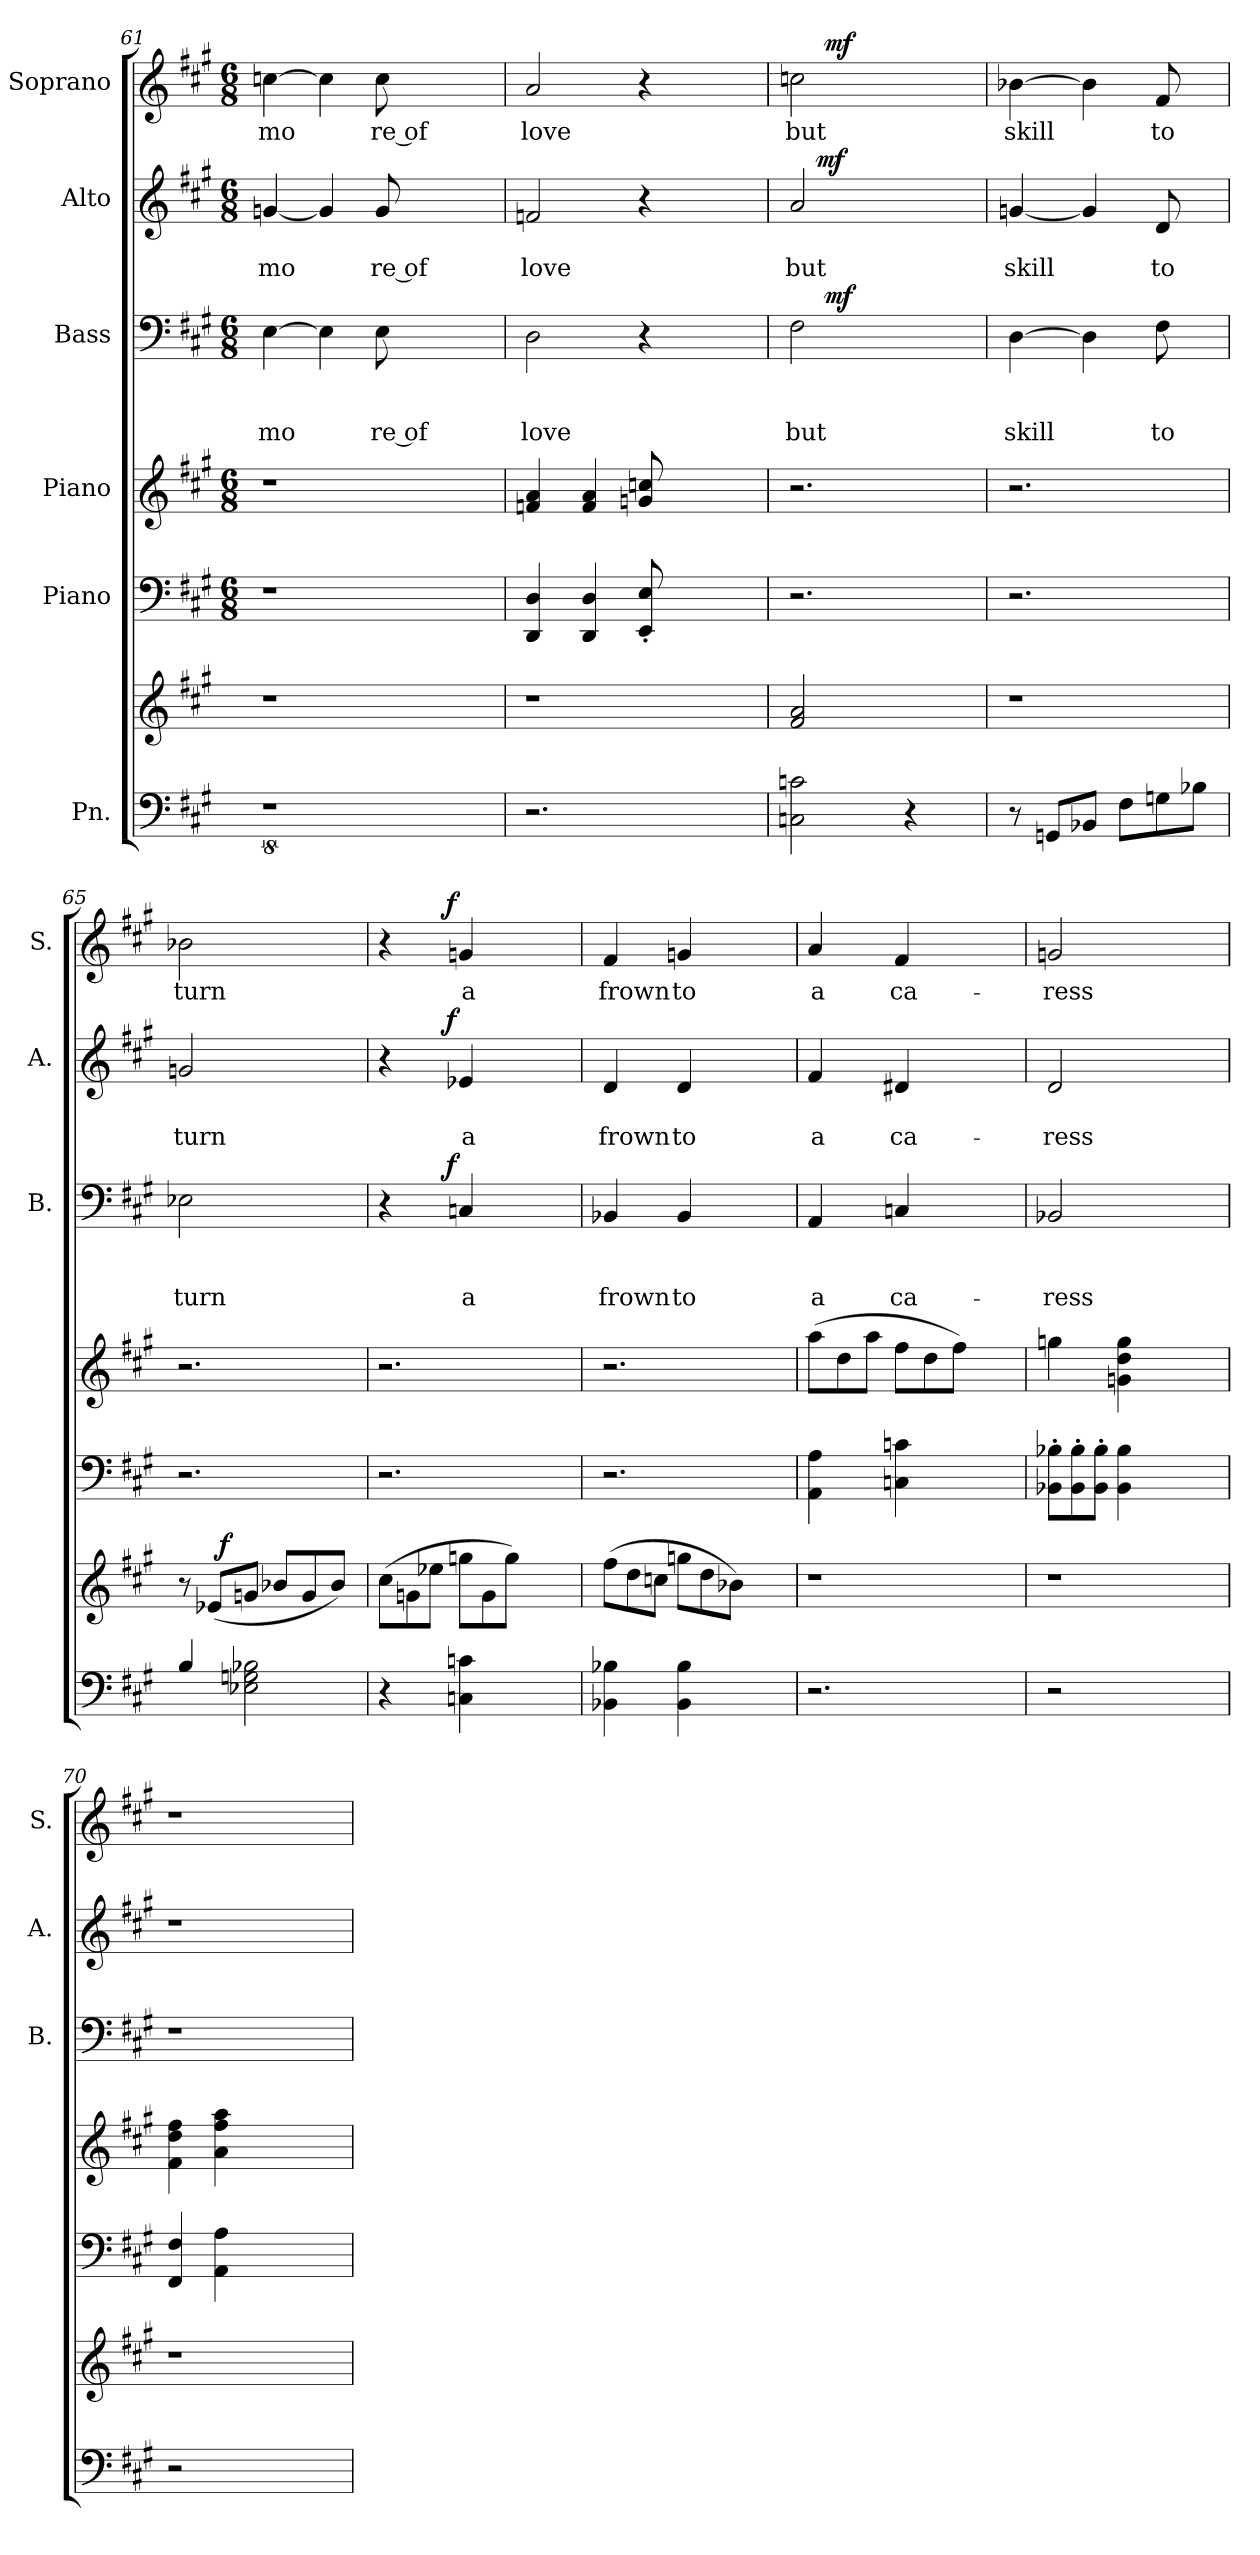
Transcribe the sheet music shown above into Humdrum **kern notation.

**kern	**kern	**dynam	**kern	**kern	**kern	**text	**text	**text	**dynam	**kern	**text	**text	**dynam	**kern	**text	**dynam
*part6	*part6	*part6	*part5	*part4	*part3	*part3	*part3	*part3	*part3	*part2	*part2	*part2	*part2	*part1	*part1	*part1
*staff7	*staff6	*staff6/7	*staff5	*staff4	*staff3	*staff3	*staff3	*staff3	*staff3	*staff2	*staff2	*staff2	*staff2	*staff1	*staff1	*staff1
*I"Pn.	*	*	*I"Piano	*I"Piano	*I"Bass	*	*	*	*	*I"Alto	*	*	*	*I"Soprano	*	*
*	*	*	*	*	*I'B.	*	*	*	*	*I'A.	*	*	*	*I'S.	*	*
*clefF4	*clefG2	*	*clefF4	*clefG2	*clefF4	*	*	*	*	*clefG2	*	*	*	*clefG2	*	*
*k[f#c#g#]	*k[f#c#g#]	*	*k[f#c#g#]	*k[f#c#g#]	*k[f#c#g#]	*	*	*	*	*k[f#c#g#]	*	*	*	*k[f#c#g#]	*	*
*A:	*A:	*	*A:	*A:	*A:	*	*	*	*	*A:	*	*	*	*A:	*	*
*	*	*	*M6/8	*M6/8	*M6/8	*	*	*	*	*M6/8	*	*	*	*M6/8	*	*
=61	=61	=61	=61	=61	=61	=61	=61	=61	=61	=61	=61	=61	=61	=61	=61	=61
!	!	!	!LO:N:vis=1	!LO:N:vis=1	!	!	!	!LO:LY:b	!	!	!	!LO:LY:b	!	!	!LO:LY:b	!
8%5r	1r	.	2.r	2.r	[>4E\	.	.	mo	.	[<4gn/	.	mo	.	[>4ccn\	mo	.
.	.	.	.	.	4E\]	.	.	.	.	4g/]	.	.	.	4cc\]	.	.
!	!	!	!	!	!	!	!	!LO:LY:b	!	!	!	!LO:LY:b	!	!	!LO:LY:b	!
.	.	.	.	.	8E\	.	.	re of	.	8g/	.	re of	.	8cc\	re of	.
4.ryy	.	.	.	.	4.ryy	.	.	.	.	4.ryy	.	.	.	4.ryy	.	.
.	.	.	4ryy	4ryy	.	.	.	.	.	.	.	.	.	.	.	.
=62	=62	=62	=62	=62	=62	=62	=62	=62	=62	=62	=62	=62	=62	=62	=62	=62
!	!	!	!	!	!	!	!	!LO:LY:b	!	!	!	!LO:LY:b	!	!	!LO:LY:b	!
2.r	1r	.	4DD/ 4D/	4fn/ 4a/	2D\	.	.	love	.	2fn/	.	love	.	2a/	love	.
.	.	.	4DD/ 4D/	4f/ 4a/	.	.	.	.	.	.	.	.	.	.	.	.
.	.	.	8EE/'< 8E/'<	8gn/ 8ccn/	4r	.	.	.	.	4r	.	.	.	4r	.	.
.	.	.	4.ryy	4.ryy	.	.	.	.	.	.	.	.	.	.	.	.
4ryy	.	.	.	.	4ryy	.	.	.	.	4ryy	.	.	.	4ryy	.	.
!!LO:LB:g=z
=63	=63	=63	=63	=63	=63	=63	=63	=63	=63	=63	=63	=63	=63	=63	=63	=63
!	!	!	!	!	!	!	!	!LO:LY:b	!	!	!	!LO:LY:b	!	!	!LO:LY:b	!
*	*	*	*	*	*^	*	*	*	*	*^	*	*	*	*^	*	*
2Cn\ 2cn\	2f#/ 2a/	.	2.r	2.r	2F#\	16ryy	.	.	but	.	2a/	24ryy	.	but	.	2ccn\	16ryy	but	.
.	.	.	.	.	.	.	.	.	.	.	.	96ryy	.	.	.	.	.	.	.
!	!	!	!	!	!	!	!	!	!	!	!	!	!	!	!LO:DY:a	!	!	!	!
.	.	.	.	.	.	.	.	.	.	.	.	3%2ryy	.	.	mf	.	.	.	.
!	!	!	!	!	!	!	!	!	!	!LO:DY:a	!	!	!	!	!	!	!	!	!LO:DY:a
.	.	.	.	.	.	2ryy	.	.	.	mf	.	.	.	.	.	.	2ryy	.	mf
4r	4ryy	.	.	.	4ryy	.	.	.	.	.	4ryy	.	.	.	.	4ryy	.	.	.
.	.	.	.	.	.	8.ryy	.	.	.	.	.	.	.	.	.	.	8.ryy	.	.
.	.	.	.	.	.	.	.	.	.	.	.	48.ryy	.	.	.	.	.	.	.
=64	=64	=64	=64	=64	=64	=64	=64	=64	=64	=64	=64	=64	=64	=64	=64	=64	=64	=64	=64
!	!LO:N:vis=1	!	!	!	!	!	!	!	!LO:LY:b	!	!	!	!	!LO:LY:b	!	!	!	!LO:LY:b	!
*	*	*	*	*	*v	*v	*	*	*	*	*	*	*	*	*	*v	*v	*	*
*	*	*	*	*	*	*	*	*	*	*v	*v	*	*	*	*	*	*
8r	2.r	.	2.r	2.r	[>4D\	.	.	skill	.	[<4gn/	.	skill	.	[>4b-X\	skill	.
8GGn/L	.	.	.	.	.	.	.	.	.	.	.	.	.	.	.	.
8BB-X/J	.	.	.	.	4D\]	.	.	.	.	4g/]	.	.	.	4b-\]	.	.
8F#\L	.	.	.	.	.	.	.	.	.	.	.	.	.	.	.	.
!	!	!	!	!	!	!	!	!LO:LY:b	!	!	!	!LO:LY:b	!	!	!LO:LY:b	!
8Gn\	.	.	.	.	8F#\	.	.	to	.	8d/	.	to	.	8f#/	to	.
8B-X\J	.	.	.	.	8ryy	.	.	.	.	8ryy	.	.	.	8ryy	.	.
=65	=65	=65	=65	=65	=65	=65	=65	=65	=65	=65	=65	=65	=65	=65	=65	=65
!LO:N:head=solid	!	!	!	!	!	!	!	!LO:LY:b	!	!	!	!LO:LY:b	!	!	!LO:LY:b	!
*	*^	*	*	*	*	*	*	*	*	*	*	*	*	*	*	*
4B/	8r	8ryy	.	2.r	2.r	2E-X\	.	.	turn	.	2gn/	.	turn	.	2b-X\	turn	.
.	(<8e-X/L	32ryy	.	.	.	.	.	.	.	.	.	.	.	.	.	.	.
!	!	!	!LO:DY:a	!	!	!	!	!	!	!	!	!	!	!	!	!	!
.	.	2ryy	f	.	.	.	.	.	.	.	.	.	.	.	.	.	.
2E-X\ 2Gn\ 2B-X\	8gn/J	.	.	.	.	.	.	.	.	.	.	.	.	.	.	.	.
.	8b-X/L	.	.	.	.	.	.	.	.	.	.	.	.	.	.	.	.
.	8g/	.	.	.	.	4ryy	.	.	.	.	4ryy	.	.	.	4ryy	.	.
.	8b-/J)	.	.	.	.	.	.	.	.	.	.	.	.	.	.	.	.
.	.	16.ryy	.	.	.	.	.	.	.	.	.	.	.	.	.	.	.
*	*v	*v	*	*	*	*	*	*	*	*	*	*	*	*	*	*	*
=66	=66	=66	=66	=66	=66	=66	=66	=66	=66	=66	=66	=66	=66	=66	=66	=66
*	*Xtuplet	*	*	*	*	*	*	*	*	*	*	*	*	*	*	*
*	*	*	*	*	*^	*	*	*	*	*^	*	*	*	*^	*	*
4r	(>12cc#\L	.	2.r	2.r	4r	8..ryy	.	.	.	.	4r	8..ryy	.	.	.	4r	8..ryy	.	.
.	12gn\	.	.	.	.	.	.	.	.	.	.	.	.	.	.	.	.	.	.
.	12ee-X\J	.	.	.	.	.	.	.	.	.	.	.	.	.	.	.	.	.	.
!	!	!	!	!	!	!	!	!	!	!LO:DY:a	!	!	!	!	!LO:DY:a	!	!	!	!LO:DY:a
.	.	.	.	.	.	2ryy	.	.	.	f	.	2ryy	.	.	f	.	2ryy	.	f
!	!	!	!	!	!	!	!	!	!LO:LY:b:rj	!	!	!	!	!LO:LY:b:rj	!	!	!	!LO:LY:b:rj	!
4Cn\ 4cn\	12ggn\L	.	.	.	4Cn/	.	.	.	a	.	4e-X/	.	.	a	.	4gn/	.	a	.
.	12g\	.	.	.	.	.	.	.	.	.	.	.	.	.	.	.	.	.	.
.	12gg\J)	.	.	.	.	.	.	.	.	.	.	.	.	.	.	.	.	.	.
4ryy	4ryy	.	.	.	4ryy	.	.	.	.	.	4ryy	.	.	.	.	4ryy	.	.	.
.	.	.	.	.	.	32ryy	.	.	.	.	.	32ryy	.	.	.	.	32ryy	.	.
=67	=67	=67	=67	=67	=67	=67	=67	=67	=67	=67	=67	=67	=67	=67	=67	=67	=67	=67	=67
!	!	!	!	!	!	!	!	!	!LO:LY:b	!	!	!	!	!LO:LY:b	!	!	!	!LO:LY:b	!
*	*	*	*	*	*v	*v	*	*	*	*	*	*	*	*	*	*v	*v	*	*
*	*	*	*	*	*	*	*	*	*	*v	*v	*	*	*	*	*	*
4BB-X\ 4B-X\	(>12ff#\L	.	2.r	2.r	4BB-X/	.	.	frown	.	4d/	.	frown	.	4f#/	frown	.
.	12dd\	.	.	.	.	.	.	.	.	.	.	.	.	.	.	.
.	12ccn\J	.	.	.	.	.	.	.	.	.	.	.	.	.	.	.
!	!	!	!	!	!	!	!	!LO:LY:b	!	!	!	!LO:LY:b	!	!	!LO:LY:b	!
4BB-\ 4B-\	12ggn\L	.	.	.	4BB-/	.	.	to	.	4d/	.	to	.	4gn/	to	.
.	12dd\	.	.	.	.	.	.	.	.	.	.	.	.	.	.	.
.	12b-X\J)	.	.	.	.	.	.	.	.	.	.	.	.	.	.	.
4ryy	4ryy	.	.	.	4ryy	.	.	.	.	4ryy	.	.	.	4ryy	.	.
!!LO:PB:g=z
=68	=68	=68	=68	=68	=68	=68	=68	=68	=68	=68	=68	=68	=68	=68	=68	=68
!	!	!	!	!	!	!	!	!LO:LY:b:rj	!	!	!	!LO:LY:b:rj	!	!	!LO:LY:b:rj	!
2.r	1r	.	4AA\ 4A\	(>8aa\L	4AA/	.	.	a	.	4f#/	.	a	.	4a/	a	.
.	.	.	.	8dd\	.	.	.	.	.	.	.	.	.	.	.	.
.	.	.	8ryy	8aa\J	8ryy	.	.	.	.	8ryy	.	.	.	8ryy	.	.
!	!	!	!	!	!	!	!	!LO:LY:b	!	!	!	!LO:LY:b	!	!	!LO:LY:b	!
.	.	.	4Cn\ 4cn\	8ff#\L	4Cn/	.	.	ca-	.	4d#X/	.	ca-	.	4f#/	ca-	.
.	.	.	.	8dd\	.	.	.	.	.	.	.	.	.	.	.	.
.	.	.	4.ryy	8ff#\J)	4.ryy	.	.	.	.	4.ryy	.	.	.	4.ryy	.	.
4ryy	.	.	.	4ryy	.	.	.	.	.	.	.	.	.	.	.	.
=69	=69	=69	=69	=69	=69	=69	=69	=69	=69	=69	=69	=69	=69	=69	=69	=69
*	*	*	*Xtuplet	*	*	*	*	*	*	*	*	*	*	*	*	*
!	!	!	!	!	!	!	!	!LO:LY:b	!	!	!	!LO:LY:b	!	!	!LO:LY:b	!
2r	1r	.	12BB-X\'> 12B-X\'>L	4ggn\	2BB-X/	.	.	-ress	.	2d/	.	-ress	.	2gn/	-ress	.
.	.	.	12BB-\'> 12B-\'>	.	.	.	.	.	.	.	.	.	.	.	.	.
.	.	.	12BB-\'> 12B-\'>J	.	.	.	.	.	.	.	.	.	.	.	.	.
.	.	.	4BB-\ 4B-\	4gn\ 4dd\ 4gg\	.	.	.	.	.	.	.	.	.	.	.	.
2ryy	.	.	2ryy	2ryy	2ryy	.	.	.	.	2ryy	.	.	.	2ryy	.	.
=70	=70	=70	=70	=70	=70	=70	=70	=70	=70	=70	=70	=70	=70	=70	=70	=70
!	!	!	!	!	!LO:N:vis=1	!	!	!	!	!LO:N:vis=1	!	!	!	!LO:N:vis=1	!	!
2r	1r	.	4FF#/ 4F#/	4f#\ 4dd\ 4ff#\	2.r	.	.	.	.	2.r	.	.	.	2.r	.	.
.	.	.	4AA\ 4A\	4a\ 4ff#\ 4aa\	.	.	.	.	.	.	.	.	.	.	.	.
2ryy	.	.	2ryy	2ryy	.	.	.	.	.	.	.	.	.	.	.	.
.	.	.	.	.	4ryy	.	.	.	.	4ryy	.	.	.	4ryy	.	.
=	=	=	=	=	=	=	=	=	=	=	=	=	=	=	=	=
*-	*-	*-	*-	*-	*-	*-	*-	*-	*-	*-	*-	*-	*-	*-	*-	*-
